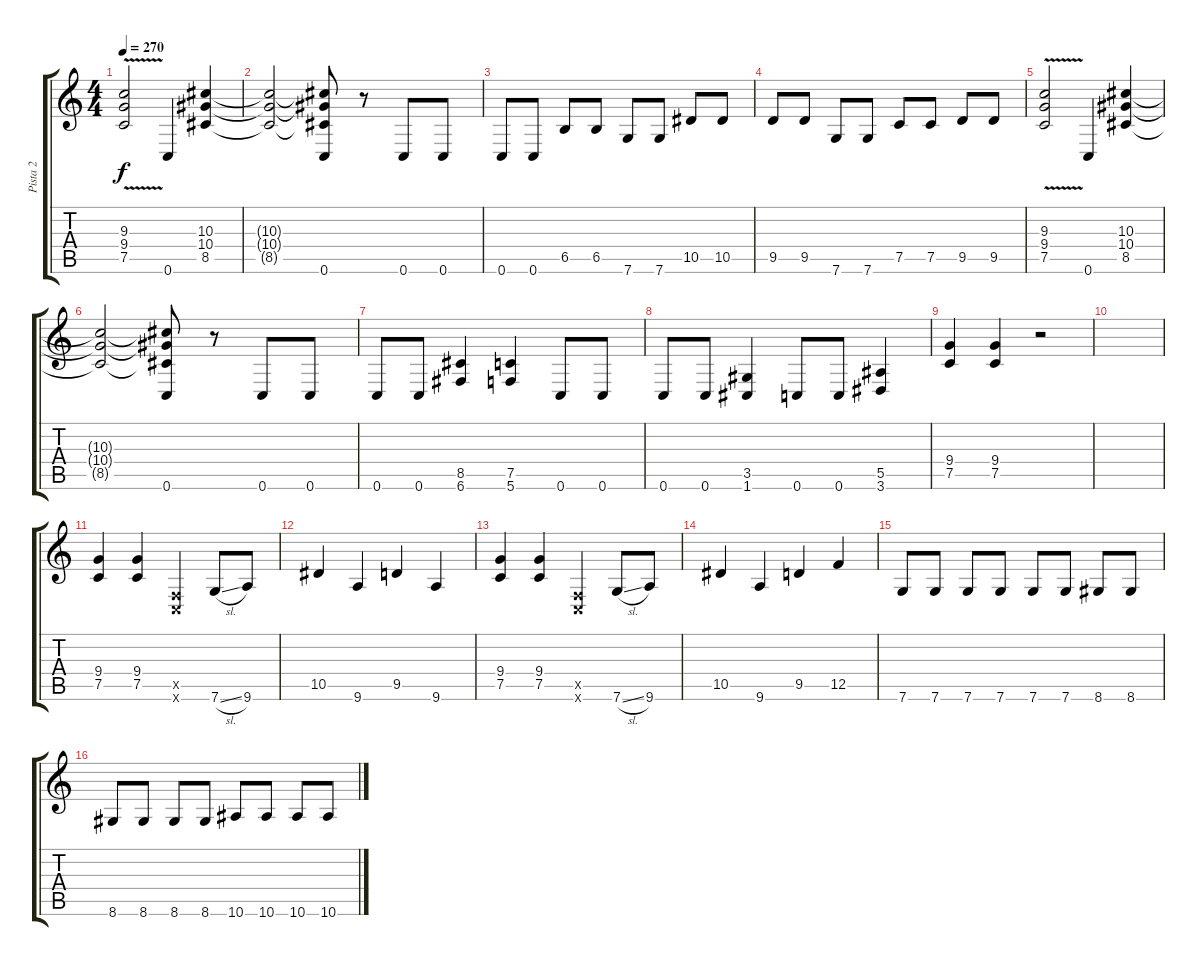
\track ("Pista 2" "Pista 2") {instrument distortionguitar}
\staff {score tabs}
\tuning (C4 G3 Eb3 Bb2 F2 C2) {hide}
\ts (4 4)
\tempo 270
\clef g2
\ks c
(9.3{v} 9.4{v} 7.5{v}).2{dy f} 0.6.4 (10.3 10.4 8.5).4 |
(10.3{t} 10.4{t} 8.5{t}).2 (10.3{t} 10.4{t} 8.5{t} 0.6).8 r.8 0.6.8 0.6.8 |
0.6.8 0.6.8 6.5.8 6.5.8 7.6.8 7.6.8 10.5.8 10.5.8 |
9.5.8 9.5.8 7.6.8 7.6.8 7.5.8 7.5.8 9.5.8 9.5.8 |
(9.3{v} 9.4{v} 7.5{v}).2 0.6.4 (10.3 10.4 8.5).4 |
(10.3{t} 10.4{t} 8.5{t}).2 (10.3{t} 10.4{t} 8.5{t} 0.6).8 r.8 0.6.8 0.6.8 |
0.6.8 0.6.8 (8.5 6.6).4 (7.5 5.6).4 0.6.8 0.6.8 |
0.6.8 0.6.8 (3.5 1.6).4 0.6.8 0.6.8 (5.5 3.6).4 |
(9.4 7.5).4 (9.4 7.5).4 r.2 |
|
(9.4 7.5).4 (9.4 7.5).4 (0.5{x} 0.6{x}).4 7.6{sl}.8 9.6.8 |
10.5.4 9.6.4 9.5.4 9.6.4 |
(9.4 7.5).4 (9.4 7.5).4 (0.5{x} 0.6{x}).4 7.6{sl}.8 9.6.8 |
10.5.4 9.6.4 9.5.4 12.5.4 |
7.6.8 7.6.8 7.6.8 7.6.8 7.6.8 7.6.8 8.6.8 8.6.8 |
8.6.8 8.6.8 8.6.8 8.6.8 10.6.8 10.6.8 10.6.8 10.6.8
